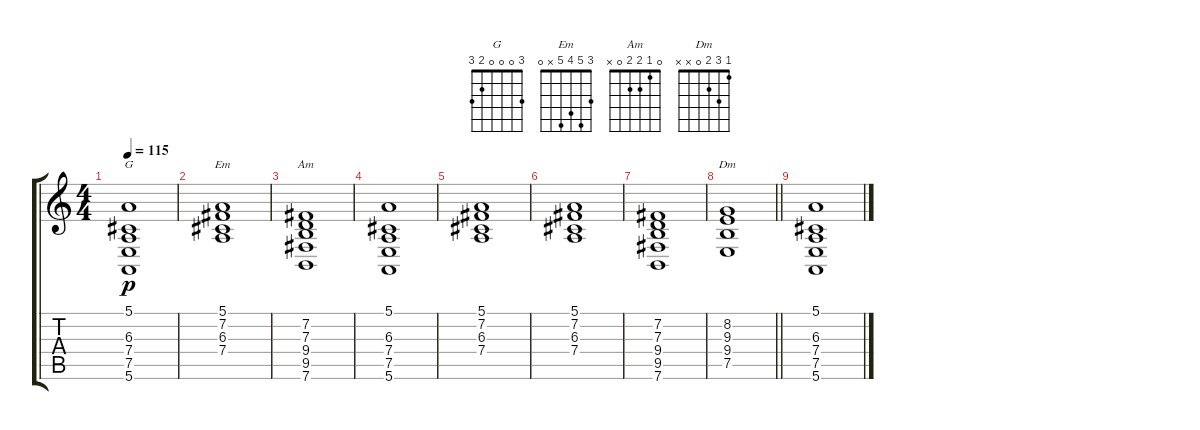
\track "" {instrument flute}
\staff {score tabs}
\tuning (E4 B3 G3 D3 A2 E2) {hide}
\chord ("G" 3 0 0 0 2 3)
\chord ("Em" 3 5 4 5 x 0)
\chord ("Am" 0 1 2 2 0 x)
\chord ("Dm" 1 3 2 0 x x)
\ts (4 4)
\tempo 115
\clef g2
\ks c
(5.1 6.3 7.4 7.5 5.6).1{ch "G" dy p} |
(5.1 7.2 6.3 7.4).1{ch "Em"} |
(7.2 7.3 9.4 9.5 7.6).1{ch "Am"} |
(5.1 6.3 7.4 7.5 5.6).1 |
(5.1 7.2 6.3 7.4).1 |
(5.1 7.2 6.3 7.4).1 |
(7.2 7.3 9.4 9.5 7.6).1 |
\barLineRight lightlight
(8.2 9.3 9.4 7.5).1{ch "Dm"} |
\section ("" "")
(5.1 6.3 7.4 7.5 5.6).1
